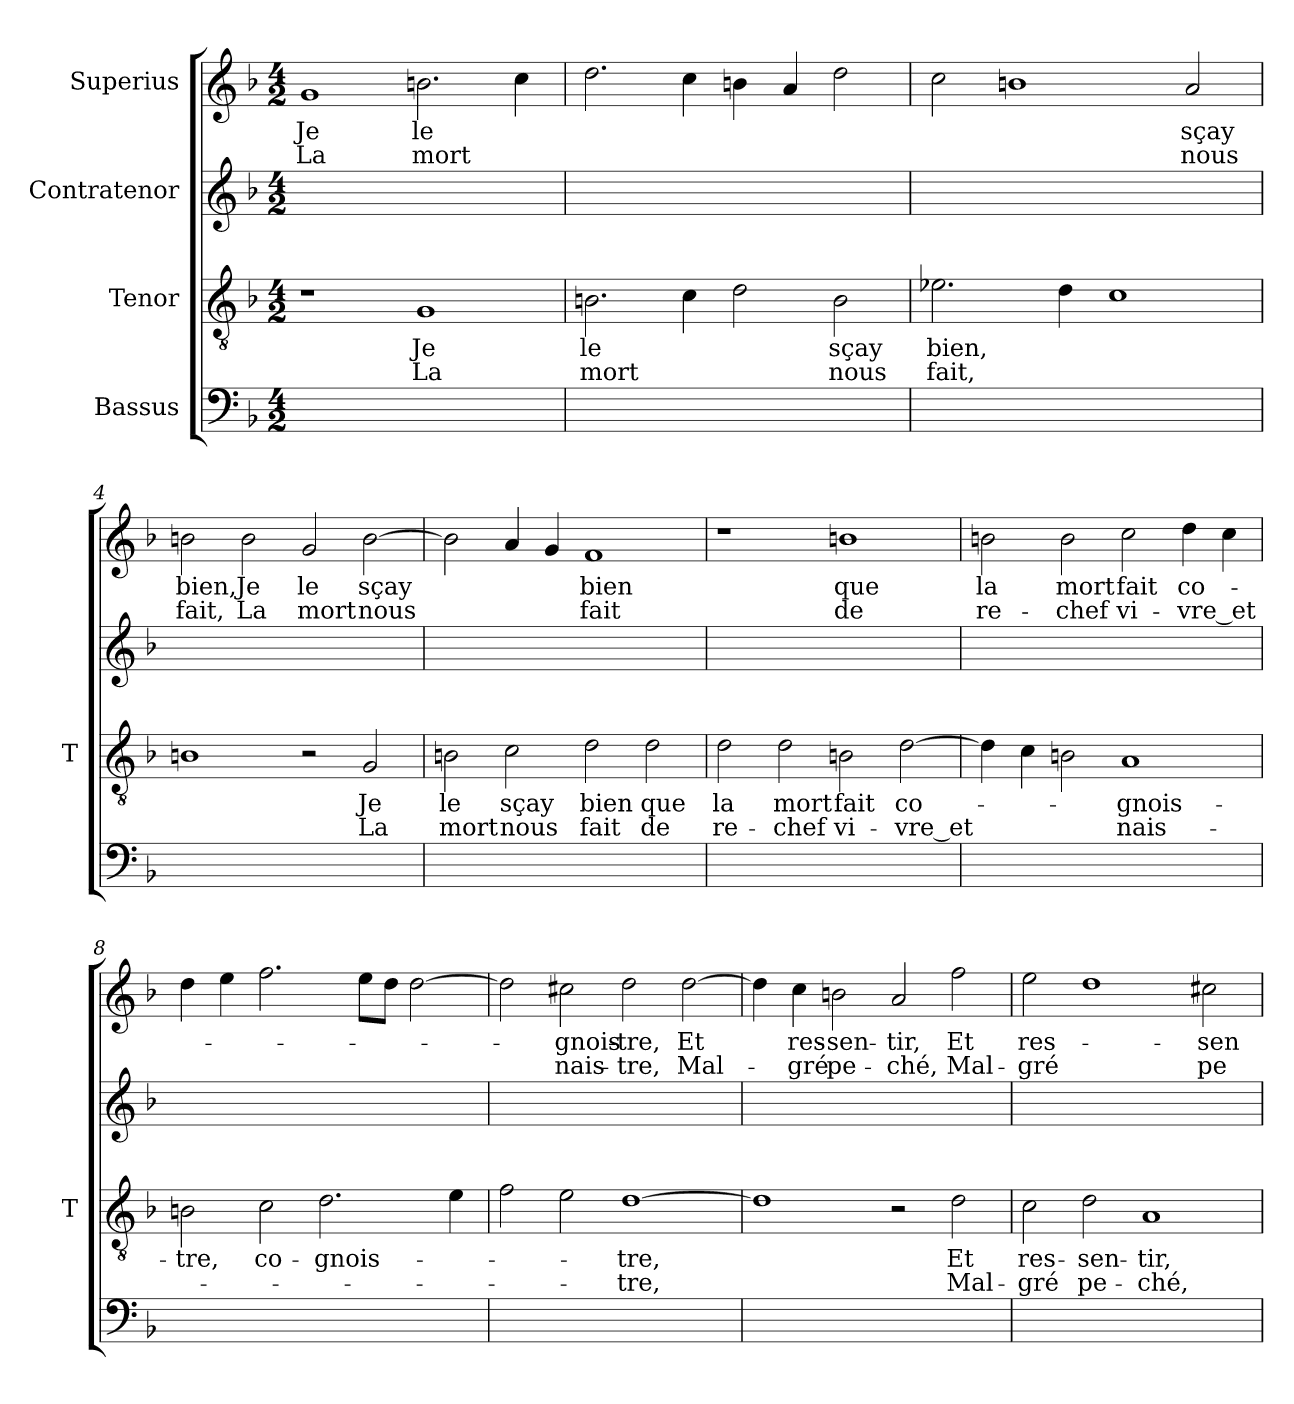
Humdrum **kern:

**kern	**kern	**text	**text	**kern	**kern	**text	**text
*part4	*part3	*part3	*part3	*part2	*part1	*part1	*part1
*staff4	*staff3	*staff3	*staff3	*staff2	*staff1	*staff1	*staff1
*I"Bassus	*I"Tenor	*	*	*I"Contratenor	*I"Superius	*	*
*	*I'T	*	*	*	*	*	*
*clefF4	*clefGv2	*	*	*clefG2	*clefG2	*	*
*k[b-]	*k[b-]	*	*	*k[b-]	*k[b-]	*	*
*M4/2	*M4/2	*	*	*M4/2	*M4/2	*	*
=1	=1	=1	=1	=1	=1	=1	=1
0ryy	1r	.	.	0ryy	1g	-Je	-La
.	1G	-Je	-La	.	2.b	-le	-mort
.	.	.	.	.	4cc	.	.
=2	=2	=2	=2	=2	=2	=2	=2
0ryy	2.B	-le	-mort	0ryy	2.dd	.	.
.	4c	.	.	.	4cc	.	.
.	2d	.	.	.	4b	.	.
.	.	.	.	.	4a	.	.
.	2B	-sçay	-nous	.	2dd	.	.
=3	=3	=3	=3	=3	=3	=3	=3
0ryy	2.e-X	-bien,	-fait,	0ryy	2cc	.	.
.	.	.	.	.	1b	.	.
.	4d	.	.	.	.	.	.
.	1c	.	.	.	.	.	.
.	.	.	.	.	2a	-sçay	-nous
=4	=4	=4	=4	=4	=4	=4	=4
0ryy	1B	.	.	0ryy	2b	-bien,	-fait,
.	.	.	.	.	2b	-Je	-La
.	2r	.	.	.	2g	-le	-mort
.	2G	-Je	-La	.	[2b	-sçay	-nous
=5	=5	=5	=5	=5	=5	=5	=5
0ryy	2B	-le	-mort	0ryy	2b]	.	.
.	2c	-sçay	-nous	.	4a	.	.
.	.	.	.	.	4g	.	.
.	2d	-bien	-fait	.	1f	-bien	-fait
.	2d	-que	-de	.	.	.	.
=6	=6	=6	=6	=6	=6	=6	=6
0ryy	2d	-la	re-	0ryy	1r	.	.
.	2d	-mort	-chef	.	.	.	.
.	2B	-fait	vi-	.	1b	-que	-de
.	[2d	co-	-vre_et	.	.	.	.
=7	=7	=7	=7	=7	=7	=7	=7
0ryy	4d]	.	.	0ryy	2b	-la	re-
.	4c	.	.	.	.	.	.
.	2B	.	.	.	2b	-mort	-chef
.	1A	gnois-	nais-	.	2cc	-fait	vi-
.	.	.	.	.	4dd	co-	-vre_et
.	.	.	.	.	4cc	.	.
=8	=8	=8	=8	=8	=8	=8	=8
0ryy	2B	-tre,	.	0ryy	4dd	.	.
.	.	.	.	.	4ee	.	.
.	2c	co-	.	.	2.ff	.	.
.	2.d	gnois-	.	.	.	.	.
.	.	.	.	.	8eeL	.	.
.	.	.	.	.	8ddJ	.	.
.	.	.	.	.	[2dd	.	.
.	4e	.	.	.	.	.	.
=9	=9	=9	=9	=9	=9	=9	=9
0ryy	2f	.	.	0ryy	2dd]	.	.
.	2e	.	.	.	2cc#X	gnois-	nais-
.	[1d	-tre,	-tre,	.	2dd	-tre,	-tre,
.	.	.	.	.	[2dd	-Et	Mal-
=10	=10	=10	=10	=10	=10	=10	=10
0ryy	1d]	.	.	0ryy	4dd]	.	.
.	.	.	.	.	4cc	res-	-gré
.	.	.	.	.	2b	sen-	pe-
.	2r	.	.	.	2a	-tir,	-ché,
.	2d	-Et	Mal-	.	2ff	-Et	Mal-
=11	=11	=11	=11	=11	=11	=11	=11
0ryy	2c	res-	-gré	0ryy	2ee	res-	-gré
.	2d	sen-	pe-	.	1dd	.	.
.	1A	-tir,	-ché,	.	.	.	.
.	.	.	.	.	2cc#X	sen-	pe-
=	=	=	=	=	=	=	=
*-	*-	*-	*-	*-	*-	*-	*-
